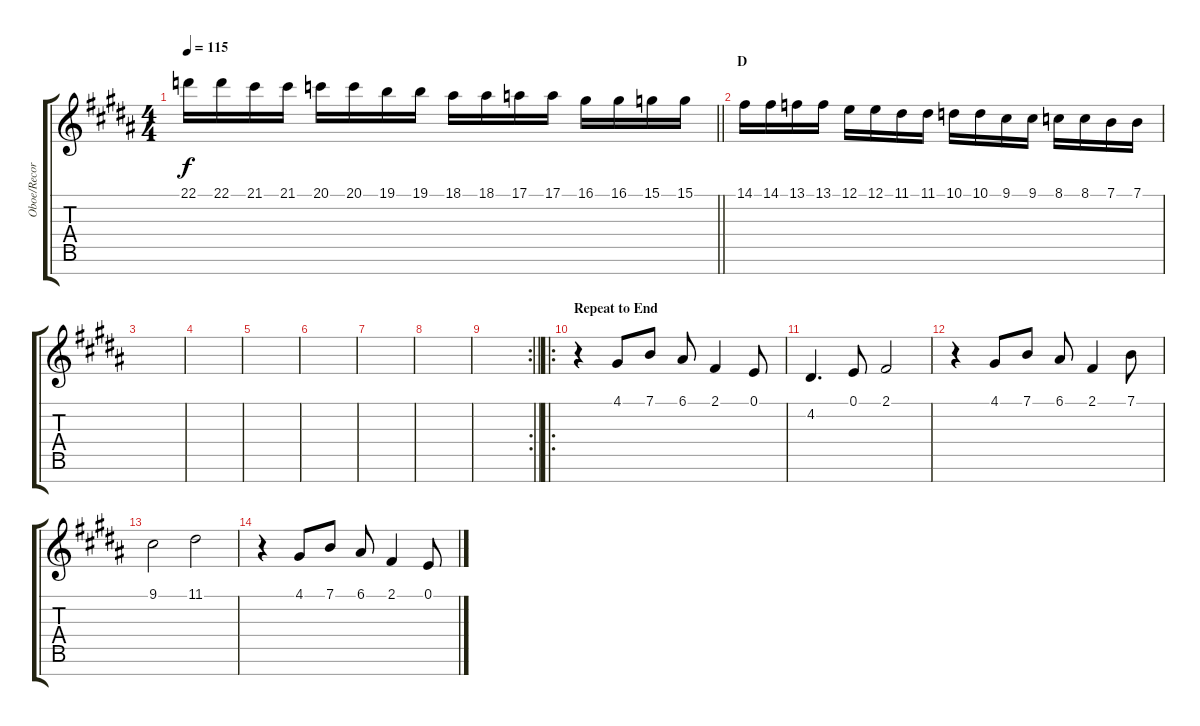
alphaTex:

\track ("Oboe/Recorder" "Oboe/Recor") {instrument oboe}
\staff {score tabs}
\tuning (E4 B3 G3 D3 A2 E2 B1) {hide}
\ts (4 4)
\tempo 115
\clef g2
\barLineRight lightlight
\ks b
22.1.16{dy f} 22.1.16 21.1.16 21.1.16 20.1.16 20.1.16 19.1.16 19.1.16 18.1.16 18.1.16 17.1.16 17.1.16 16.1.16 16.1.16 15.1.16 15.1.16 |
\section ("" "D")
14.1.16 14.1.16 13.1.16 13.1.16 12.1.16 12.1.16 11.1.16 11.1.16 10.1.16 10.1.16 9.1.16 9.1.16 8.1.16 8.1.16 7.1.16 7.1.16 |
|
|
|
|
|
|
\rc 2
\barLineRight lightlight
|
\ro
\section ("" "Repeat to End")
r.4{volume 12 balance 8 instrument oboe} 4.1.8 7.1.8 6.1.8 2.1.4 0.1.8 |
4.2.4{d} 0.1.8 2.1.2 |
r.4 4.1.8 7.1.8 6.1.8 2.1.4 7.1.8 |
9.1.2 11.1.2 |
r.4 4.1.8 7.1.8 6.1.8 2.1.4 0.1.8
